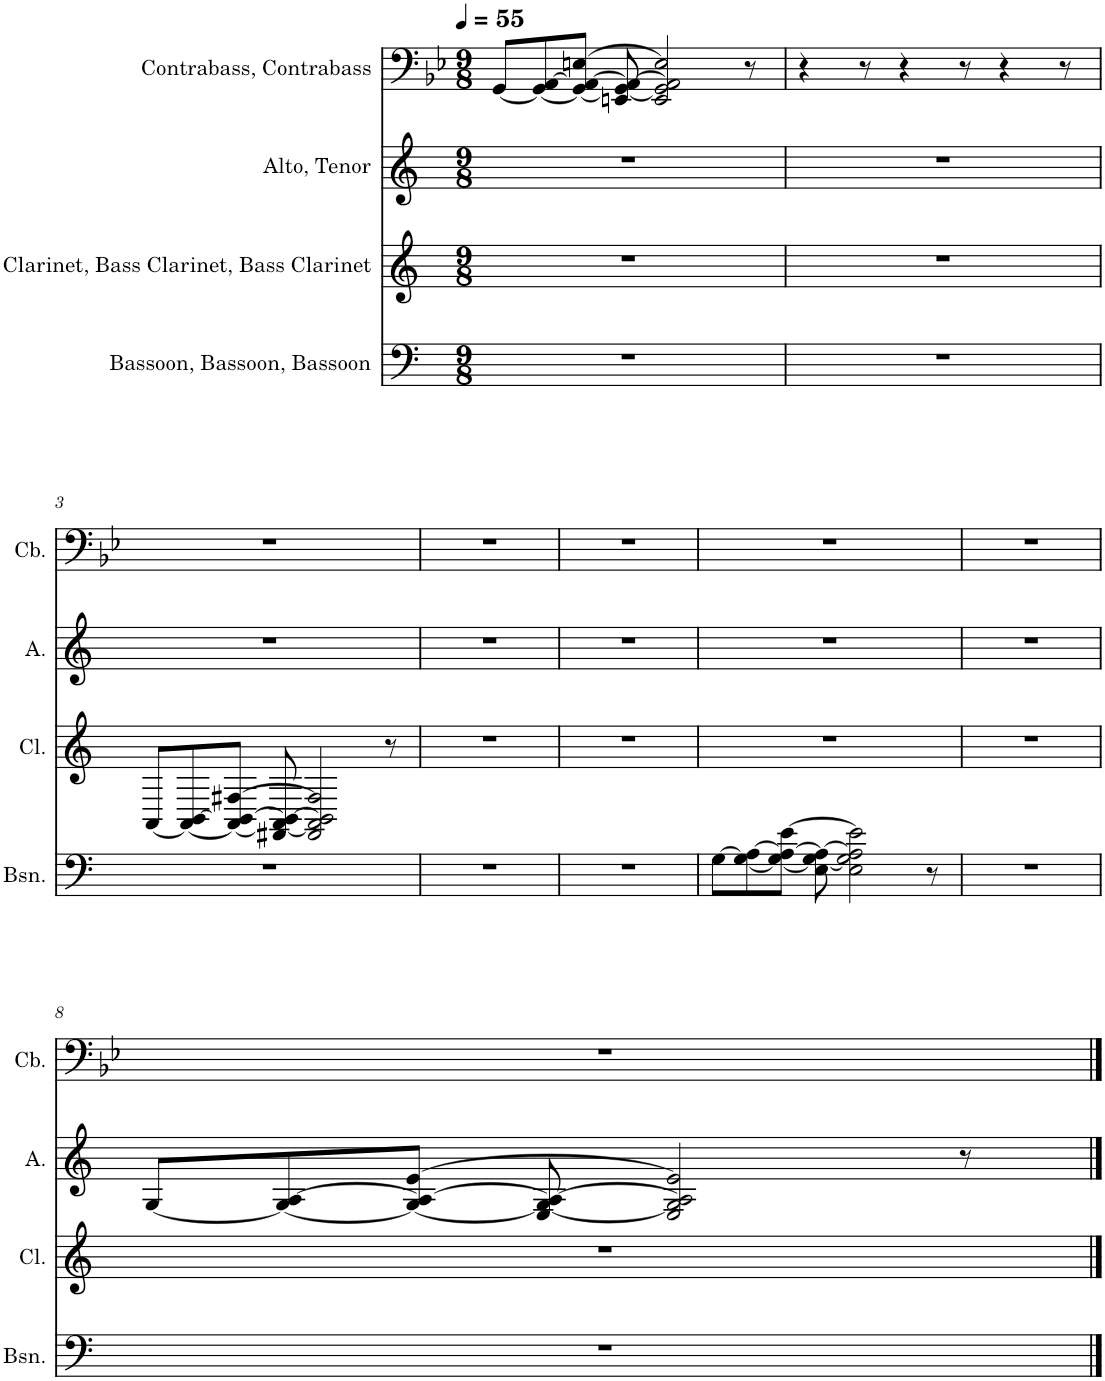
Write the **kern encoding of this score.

**kern	**kern	**kern	**kern
*part4	*part3	*part2	*part1
*staff4	*staff3	*staff2	*staff1
*I"Bassoon, Bassoon, Bassoon	*I"Clarinet, Bass Clarinet, Bass Clarinet	*I"Alto, Tenor	*I"Contrabass, Contrabass
*I'Bsn.	*I'Cl.	*I'A.	*I'Cb.
*clefF4	*clefG2	*clefG2	*clefF4
*	*Trd1c2	*	*Trd7c12
*k[]	*k[]	*k[]	*k[b-e-]
*M9/8	*M9/8	*M9/8	*M9/8
*MM55	*MM55	*MM55	*MM55
=1	=1	=1	=1
8%9r	8%9r	8%9r	[8GG/L
.	.	.	8GG/_ [8AA/
.	.	.	8GG/_ 8AA/_ [8En/J
.	.	.	8EEn/ 8GG/_ 8AA/_
.	.	.	2EE/ 2GG/] 2AA/] 2E/]
.	.	.	8r
=2	=2	=2	=2
8%9r	8%9r	8%9r	4r
.	.	.	8r
.	.	.	4r
.	.	.	8r
.	.	.	4r
.	.	.	8r
!!LO:LB:g=z
=3	=3	=3	=3
8%9r	[8AA/L	8%9r	8%9r
.	8AA/_ [8BB/	.	.
.	8AA/_ 8BB/_ [8F#X/J	.	.
.	8FF#X/ 8AA/_ 8BB/_	.	.
.	2FF#/ 2AA/] 2BB/] 2F#/]	.	.
.	8r	.	.
=4	=4	=4	=4
8%9r	8%9r	8%9r	8%9r
=5	=5	=5	=5
8%9r	8%9r	8%9r	8%9r
=6	=6	=6	=6
[8G\L	8%9r	8%9r	8%9r
8G\_ [8A\	.	.	.
8G\_ 8A\_ [8e\J	.	.	.
8E\ 8G\_ 8A\_	.	.	.
2E\ 2G\] 2A\] 2e\]	.	.	.
8r	.	.	.
=7	=7	=7	=7
8%9r	8%9r	8%9r	8%9r
!!LO:LB:g=z
=8	=8	=8	=8
8%9r	8%9r	[8G/L	8%9r
.	.	8G/_ [8A/	.
.	.	8G/_ 8A/_ [8e/J	.
.	.	8E/ 8G/_ 8A/_	.
.	.	2E/ 2G/] 2A/] 2e/]	.
.	.	8r	.
==	==	==	==
*-	*-	*-	*-
